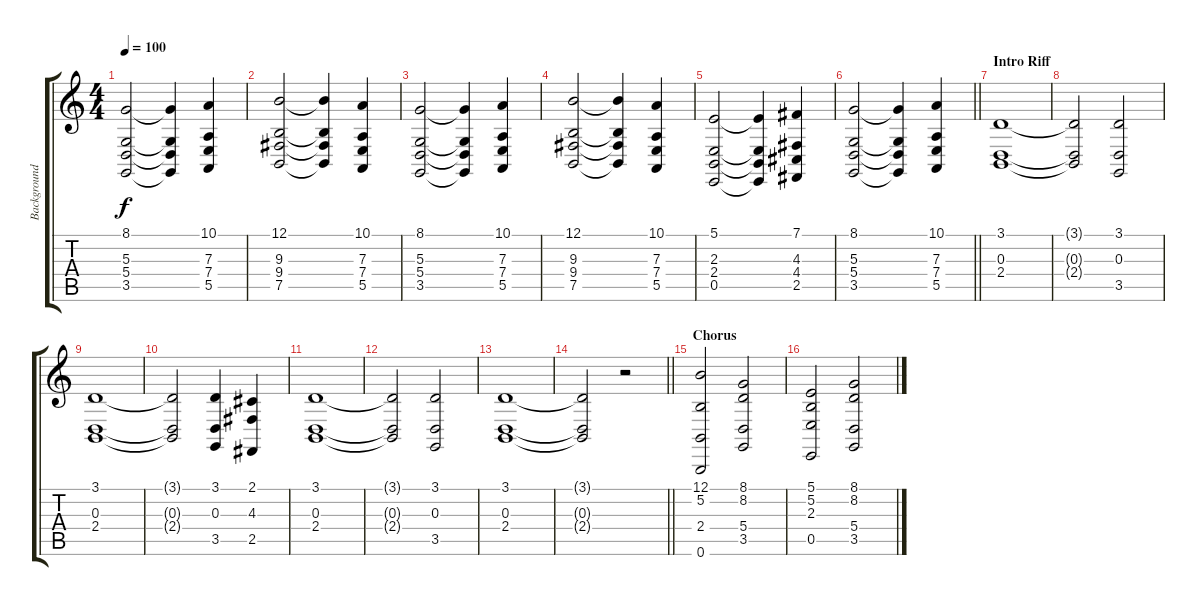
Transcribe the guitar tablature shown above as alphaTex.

\track ("Background Choir" "Background") {instrument choiraahs}
\staff {score tabs}
\tuning (B3 Gb3 D3 A2 E2 B1) {hide}
\ts (4 4)
\tempo 100
\clef g2
\ks c
(8.1 5.3 5.4 3.5).2{dy f} (8.1{t} 5.3{t} 5.4{t} 3.5{t}).4 (10.1 7.3 7.4 5.5).4 |
(12.1 9.3 9.4 7.5).2 (12.1{t} 9.3{t} 9.4{t} 7.5{t}).4 (10.1 7.3 7.4 5.5).4 |
(8.1 5.3 5.4 3.5).2 (8.1{t} 5.3{t} 5.4{t} 3.5{t}).4 (10.1 7.3 7.4 5.5).4 |
(12.1 9.3 9.4 7.5).2 (12.1{t} 9.3{t} 9.4{t} 7.5{t}).4 (10.1 7.3 7.4 5.5).4 |
(5.1 2.3 2.4 0.5).2 (5.1{t} 2.3{t} 2.4{t} 0.5{t}).4 (7.1 4.3 4.4 2.5).4 |
\barLineRight lightlight
(8.1 5.3 5.4 3.5).2 (8.1{t} 5.3{t} 5.4{t} 3.5{t}).4 (10.1 7.3 7.4 5.5).4 |
\section ("" "Intro Riff")
(3.1 0.3 2.4).1 |
(3.1{t} 0.3{t} 2.4{t}).2 (3.1 0.3 3.5).2 |
(3.1 0.3 2.4).1 |
(3.1{t} 0.3{t} 2.4{t}).2 (3.1 0.3 3.5).4 (2.1 4.3 2.5).4 |
(3.1 0.3 2.4).1 |
(3.1{t} 0.3{t} 2.4{t}).2 (3.1 0.3 3.5).2 |
(3.1 0.3 2.4).1 |
\barLineRight lightlight
(3.1{t} 0.3{t} 2.4{t}).2 r.2 |
\section ("" "Chorus")
(12.1 5.2 2.4 0.6).2 (8.1 8.2 5.4 3.5).2 |
(5.1 5.2 2.3 0.5).2 (8.1 8.2 5.4 3.5).2
